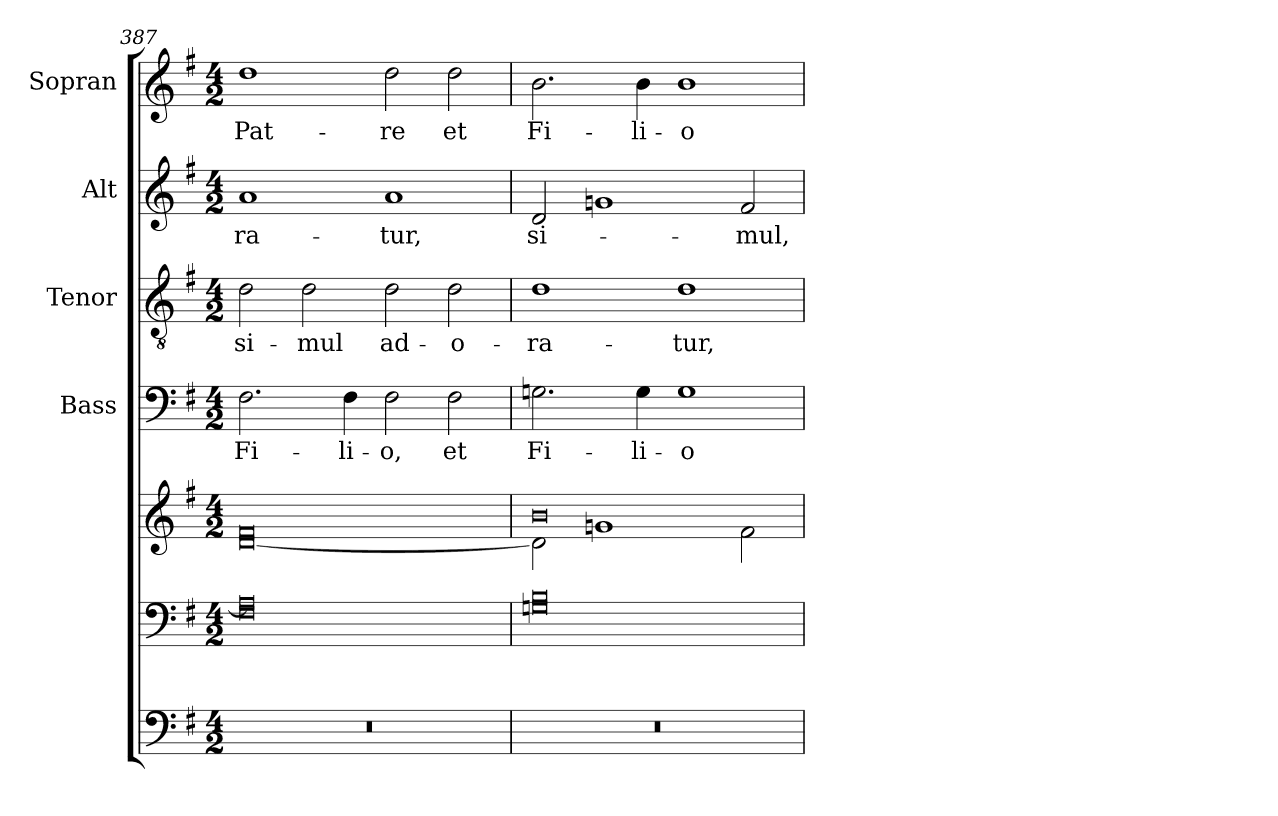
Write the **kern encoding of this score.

**kern	**kern	**kern	**kern	**text	**kern	**text	**kern	**text	**kern	**text
*part6	*part5	*part5	*part4	*part4	*part3	*part3	*part2	*part2	*part1	*part1
*staff7	*staff6	*staff5	*staff4	*staff4	*staff3	*staff3	*staff2	*staff2	*staff1	*staff1
*	*	*	*I"Bass	*	*I"Tenor	*	*I"Alt	*	*I"Sopran	*
*	*	*	*I'B.	*	*I'T.	*	*I'A.	*	*I'S.	*
*clefF4	*clefF4	*clefG2	*clefF4	*	*clefGv2	*	*clefG2	*	*clefG2	*
*k[f#]	*k[f#]	*k[f#]	*k[f#]	*	*k[f#]	*	*k[f#]	*	*k[f#]	*
*G:	*G:	*G:	*G:	*	*G:	*	*G:	*	*G:	*
*M4/2	*M4/2	*M4/2	*M4/2	*	*M4/2	*	*M4/2	*	*M4/2	*
=387	=387	=387	=387	=387	=387	=387	=387	=387	=387	=387
*	*^	*^	*	*	*	*	*	*	*	*
!	!	!	!	!	!	!LO:LY:b	!	!LO:LY:b	!	!LO:LY:b	!	!LO:LY:b
0r	0A]	0F#	0f#	[<0d	2.F#\	Fi-	2d\	si-	1a	-ra-	1dd	Pat-
!	!	!	!	!	!	!	!	!LO:LY:b	!	!	!	!
.	.	.	.	.	.	.	2d\	-mul	.	.	.	.
!	!	!	!	!	!	!LO:LY:b	!	!	!	!	!	!
.	.	.	.	.	4F#\	-li-	.	.	.	.	.	.
!	!	!	!	!	!	!LO:LY:b	!	!LO:LY:b	!	!LO:LY:b	!	!LO:LY:b
.	.	.	.	.	2F#\	-o,	2d\	ad-	1a	-tur,	2dd\	-re
!	!	!	!	!	!	!LO:LY:b	!	!LO:LY:b	!	!	!	!LO:LY:b
.	.	.	.	.	2F#\	et	2d\	-o-	.	.	2dd\	et
=388	=388	=388	=388	=388	=388	=388	=388	=388	=388	=388	=388	=388
!	!	!	!	!	!	!LO:LY:b	!	!LO:LY:b	!	!LO:LY:b	!	!LO:LY:b
0r	0B	0Gn	0b	2d\]	2.Gn\	Fi-	1d	-ra-	2d/	si-	2.b\	Fi-
.	.	.	.	1gn	.	.	.	.	1gn	.	.	.
!	!	!	!	!	!	!LO:LY:b	!	!	!	!	!	!LO:LY:b
.	.	.	.	.	4G\	-li-	.	.	.	.	4b\	-li-
!	!	!	!	!	!	!LO:LY:b	!	!LO:LY:b	!	!	!	!LO:LY:b
.	.	.	.	.	1G	-o	1d	-tur,	.	.	1b	-o
!	!	!	!	!	!	!	!	!	!	!LO:LY:b	!	!
.	.	.	.	2f#\	.	.	.	.	2f#/	-mul,	.	.
*	*v	*v	*	*	*	*	*	*	*	*	*	*
*	*	*v	*v	*	*	*	*	*	*	*	*
=	=	=	=	=	=	=	=	=	=	=
*-	*-	*-	*-	*-	*-	*-	*-	*-	*-	*-
